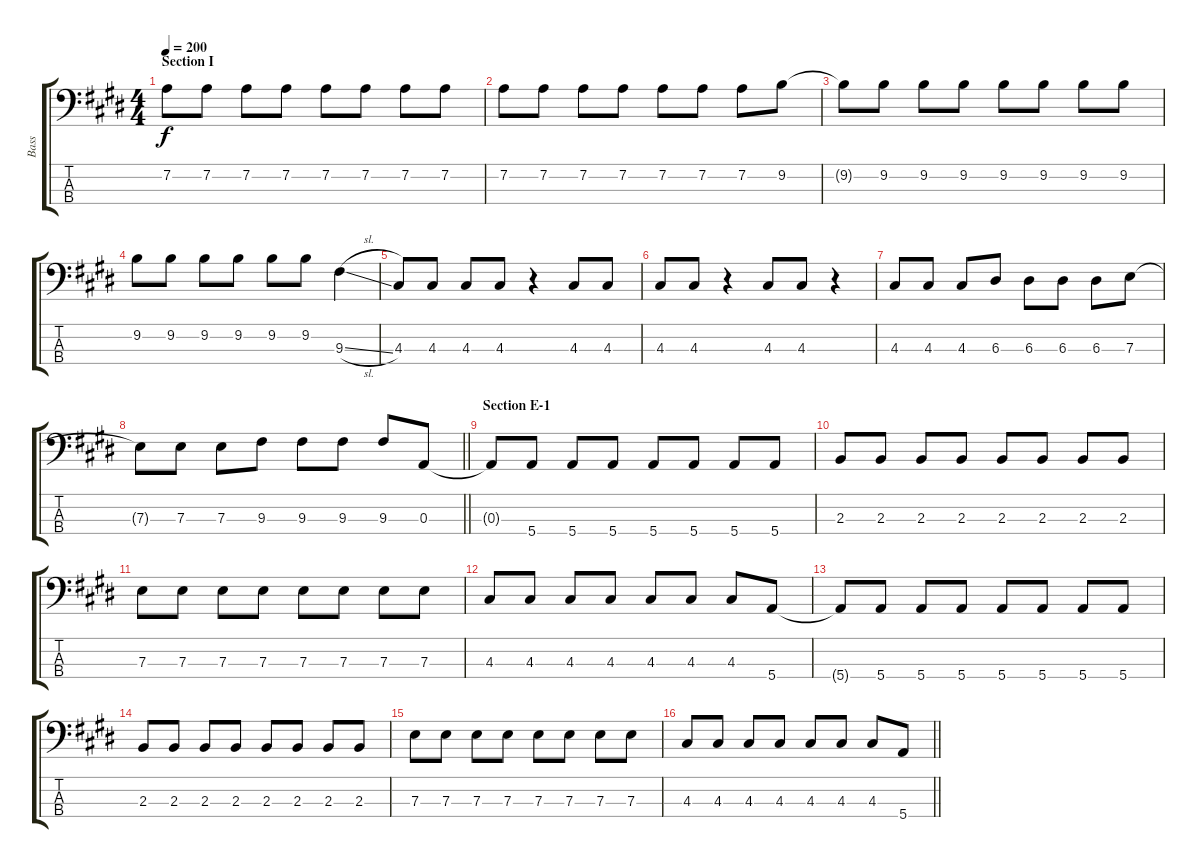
\track ("Bass" "Bass") {instrument electricbasspick}
\staff {score tabs}
\tuning (G2 D2 A1 E1) {hide}
\ts (4 4)
\section ("" "Section I")
\tempo 200
\clef f4
\ks e
7.2{t}.8{dy f} 7.2.8 7.2.8 7.2.8 7.2.8 7.2.8 7.2.8 7.2.8 |
7.2.8 7.2.8 7.2.8 7.2.8 7.2.8 7.2.8 7.2.8 9.2.8 |
9.2{t}.8 9.2.8 9.2.8 9.2.8 9.2.8 9.2.8 9.2.8 9.2.8 |
9.2.8 9.2.8 9.2.8 9.2.8 9.2.8 9.2.8 9.3{sl}.4 |
4.3.8 4.3.8 4.3.8 4.3.8 r.4 4.3.8 4.3.8 |
4.3.8 4.3.8 r.4 4.3.8 4.3.8 r.4 |
4.3.8 4.3.8 4.3.8 6.3.8 6.3.8 6.3.8 6.3.8 7.3.8 |
\barLineRight lightlight
7.3{t}.8 7.3.8 7.3.8 9.3.8 9.3.8 9.3.8 9.3.8 0.3.8 |
\section ("" "Section E-1")
0.3{t}.8 5.4.8 5.4.8 5.4.8 5.4.8 5.4.8 5.4.8 5.4.8 |
2.3.8 2.3.8 2.3.8 2.3.8 2.3.8 2.3.8 2.3.8 2.3.8 |
7.3.8 7.3.8 7.3.8 7.3.8 7.3.8 7.3.8 7.3.8 7.3.8 |
4.3.8 4.3.8 4.3.8 4.3.8 4.3.8 4.3.8 4.3.8 5.4.8 |
5.4{t}.8 5.4.8 5.4.8 5.4.8 5.4.8 5.4.8 5.4.8 5.4.8 |
2.3.8 2.3.8 2.3.8 2.3.8 2.3.8 2.3.8 2.3.8 2.3.8 |
7.3.8 7.3.8 7.3.8 7.3.8 7.3.8 7.3.8 7.3.8 7.3.8 |
\barLineRight lightlight
4.3.8 4.3.8 4.3.8 4.3.8 4.3.8 4.3.8 4.3.8 5.4.8
